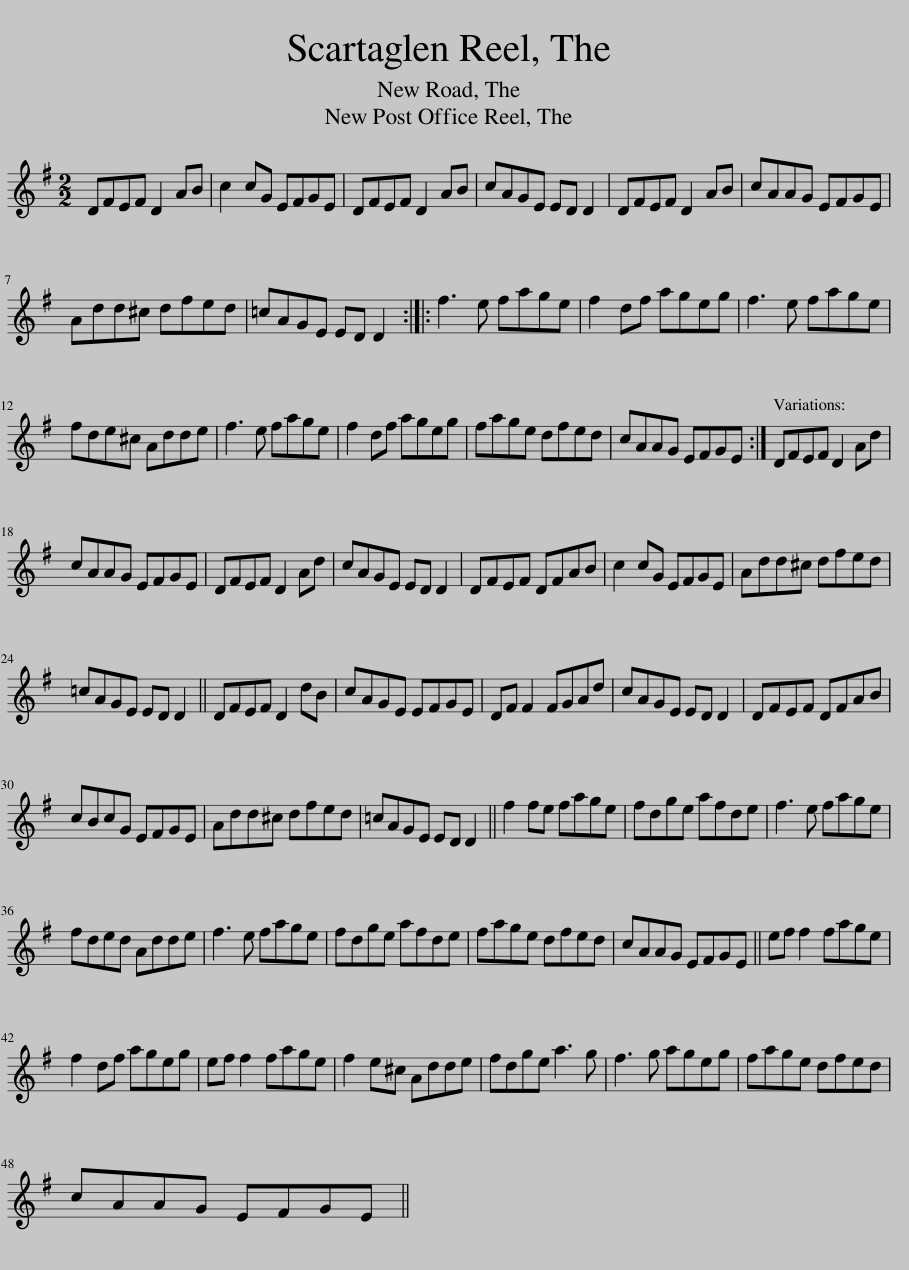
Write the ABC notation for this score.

X:1
L:1/8
M:2/2
I:linebreak $
K:G
V:1 treble
V:1
 DFEF D2 AB | c2 cG EFGE | DFEF D2 AB | cAGE ED D2 | DFEF D2 AB | %5
 cAAG EFGE |$ Add^c dfed | =cAGE ED D2 :: f3 e fage | f2 df ageg | %10
 f3 e fage |$ fde^c Adde | f3 e fage | f2 df ageg | fage dfed | %15
 cAAG EFGE :| DFEF D2 Ad |$ cAAG EFGE | DFEF D2 Ad | cAGE ED D2 | %20
 DFEF DFAB | c2 cG EFGE | Add^c dfed |$ =cAGE ED D2 || DFEF D2 dB | %25
 cAGE EFGE | DF F2 FGAd | cAGE ED D2 | DFEF DFAB |$ cBcG EFGE | %30
 Add^c dfed | =cAGE ED D2 || f2 fe fage | fdge afde | f3 e fage |$ %35
 fded Adde | f3 e fage | fdge afde | fage dfed | cAAG EFGE || %40
 ef f2 fage |$ f2 df ageg | ef f2 fage | f2 e^c Adde | fdge a3 g | %45
 f3 g ageg | fage dfed |$ cAAG EFGE || %48
